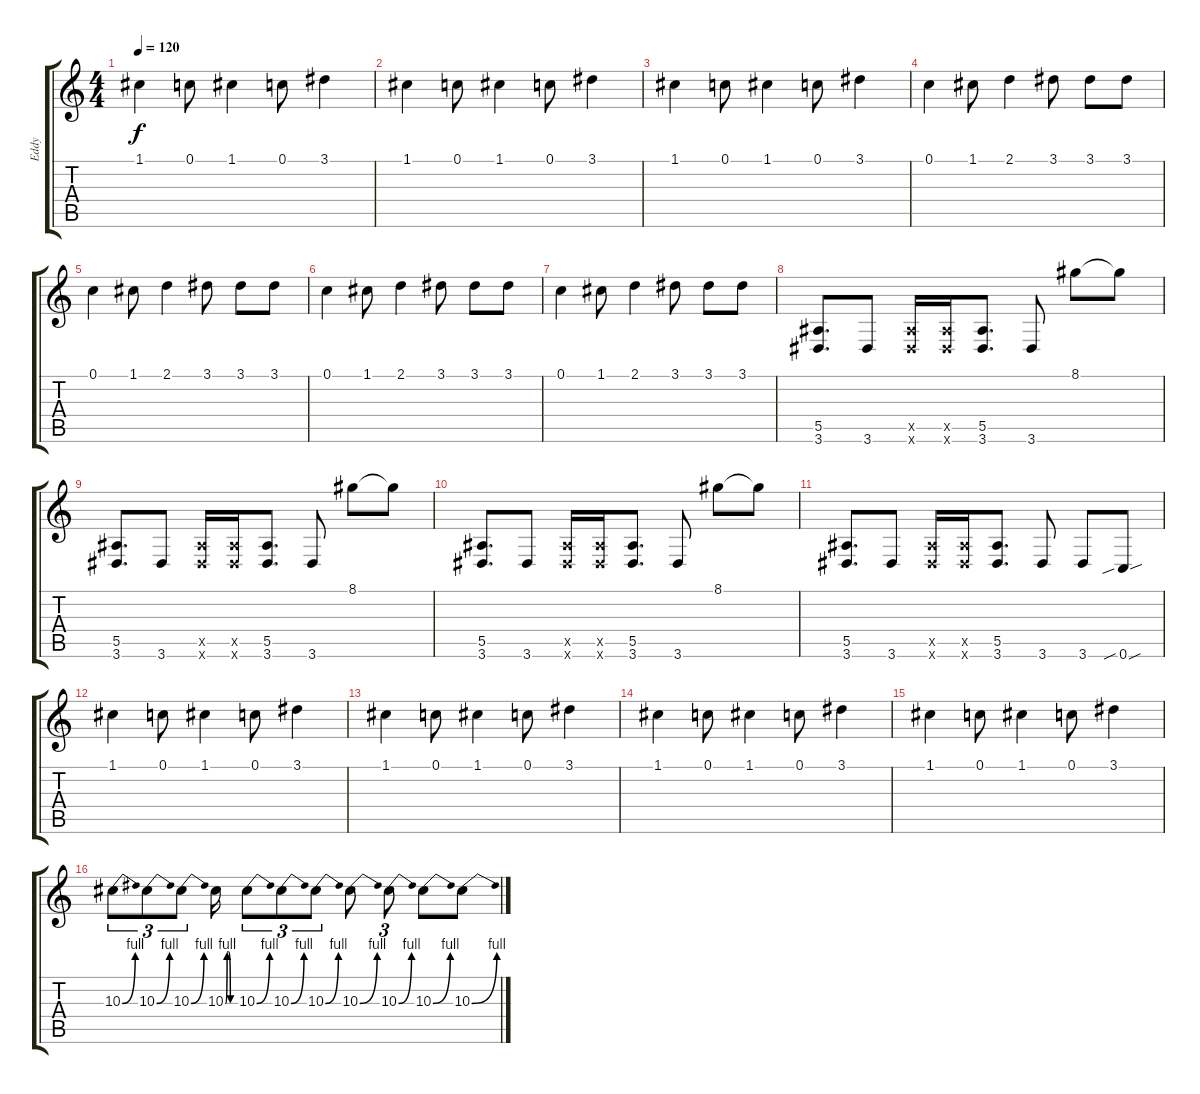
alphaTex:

\track ("Eddy" "Eddy") {instrument distortionguitar}
\staff {score tabs}
\tuning (C4 G3 Eb3 Bb2 F2 C2) {hide}
\ts (4 4)
\tempo 120
\clef g2
\ks c
1.1.4{dy f} 0.1.8 1.1.4 0.1.8 3.1.4 |
1.1.4 0.1.8 1.1.4 0.1.8 3.1.4 |
1.1.4 0.1.8 1.1.4 0.1.8 3.1.4 |
0.1.4 1.1.8 2.1.4 3.1.8 3.1.8 3.1.8 |
0.1.4 1.1.8 2.1.4 3.1.8 3.1.8 3.1.8 |
0.1.4 1.1.8 2.1.4 3.1.8 3.1.8 3.1.8 |
0.1.4 1.1.8 2.1.4 3.1.8 3.1.8 3.1.8 |
(5.5 3.6).8{d volume 8} 3.6.8 (5.5{x} 3.6{x}).16 (5.5{x} 3.6{x}).16 (5.5 3.6).8{d} 3.6.8 8.1.8 8.1{t}.8 |
(5.5 3.6).8{d} 3.6.8 (5.5{x} 3.6{x}).16 (5.5{x} 3.6{x}).16 (5.5 3.6).8{d} 3.6.8 8.1.8 8.1{t}.8 |
(5.5 3.6).8{d} 3.6.8 (5.5{x} 3.6{x}).16 (5.5{x} 3.6{x}).16 (5.5 3.6).8{d} 3.6.8 8.1.8 8.1{t}.8 |
(5.5 3.6).8{d} 3.6.8 (5.5{x} 3.6{x}).16 (5.5{x} 3.6{x}).16 (5.5 3.6).8{d} 3.6.8 3.6.8 0.6{sib sou}.8 |
1.1.4{volume 6} 0.1.8 1.1.4 0.1.8 3.1.4 |
1.1.4 0.1.8 1.1.4 0.1.8 3.1.4 |
1.1.4 0.1.8 1.1.4 0.1.8 3.1.4 |
1.1.4 0.1.8 1.1.4 0.1.8 3.1.4{volume 6} |
10.3{be (bend 0 0 60 4)}.8{tu (3 2)} 10.3{be (bend 0 0 60 4)}.8{tu (3 2)} 10.3{be (bend 0 0 60 4)}.8{tu (3 2)} 10.3{be (custom 0 0 10 4 20 4 30 0 60 0)}.16 10.3{be (bend 0 0 60 4)}.8{tu (3 2)} 10.3{be (bend 0 0 60 4)}.8{tu (3 2)} 10.3{be (bend 0 0 60 4)}.8{tu (3 2)} 10.3{be (bend 0 0 60 4)}.8 10.3{be (bend 0 0 60 4)}.8{tu (3 2)} 10.3{be (bend 0 0 60 4)}.8 10.3{be (bend 0 0 60 4)}.8
